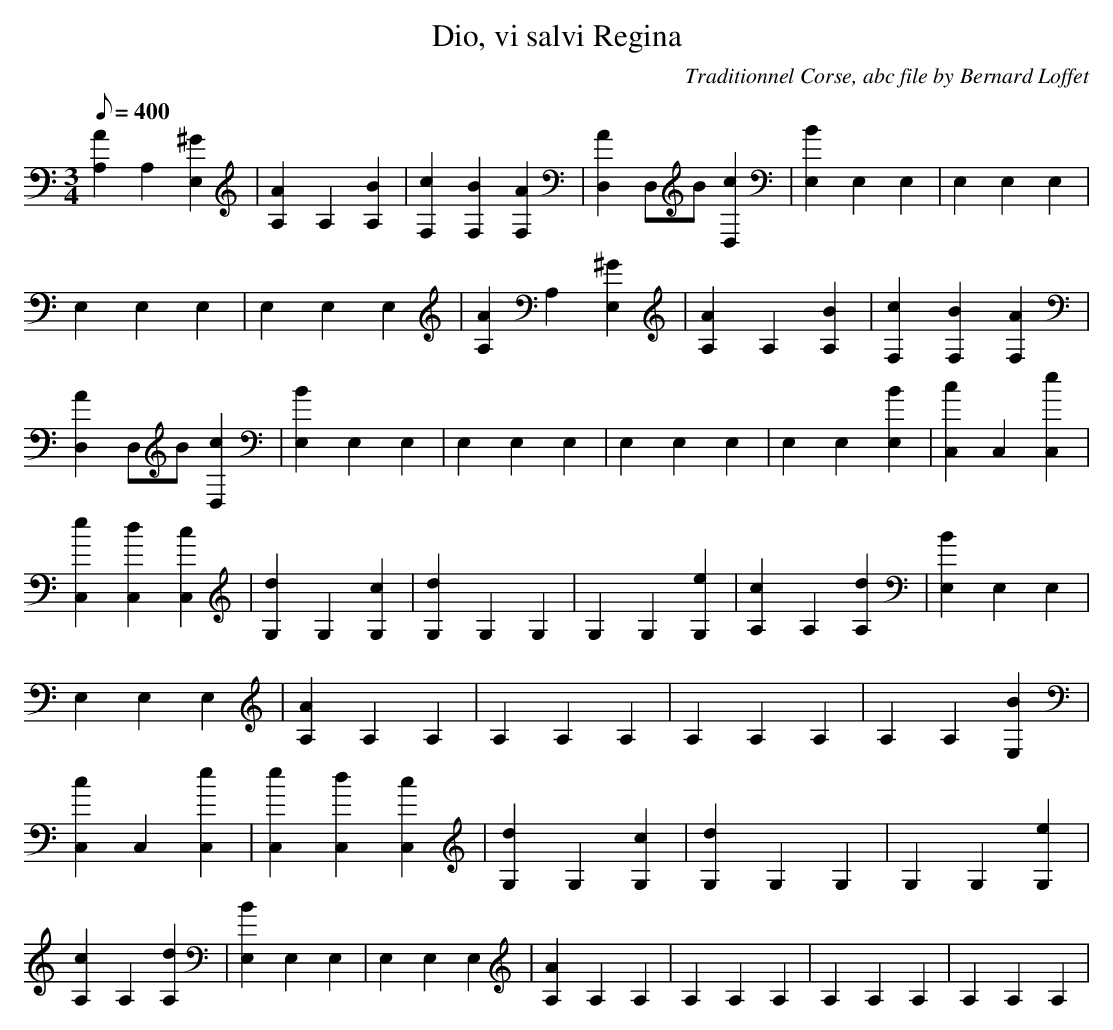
X:1
T:Dio, vi salvi Regina
C:Traditionnel Corse, abc file by Bernard Loffet
L:1/8
Q:400
M:3/4
K:C
[A2A,2]A,2[^G2E,2]|[A2A,2]A,2[B2A,2]|[c2F,2][B2F,2][A2F,2]|[A2D,2]D,B[c2D,2]|[B2E,2]E,2E,2|E,2E,2E,2|E,2E,2E,2|E,2E,2E,2|[A2A,2]A,2[^G2E,2]|[A2A,2]A,2[B2A,2]| \
[c2F,2][B2F,2][A2F,2]|[A2D,2]D,B[c2D,2]|[B2E,2]E,2E,2|E,2E,2E,2|E,2E,2E,2|E,2E,2[B2E,2]|[c2C,2]C,2[e2C,2]|[e2C,2][d2C,2][c2C,2]|[d2G,2]G,2[c2G,2]|[d2G,2]G,2G,2| \
G,2G,2[e2G,2]|[c2A,2]A,2[d2A,2]|[B2E,2]E,2E,2|E,2E,2E,2|[A2A,2]A,2A,2|A,2A,2A,2|A,2A,2A,2|A,2A,2[B2E,2]|[c2C,2]C,2[e2C,2]|[e2C,2][d2C,2][c2C,2]|[d2G,2]G,2[c2G,2]| \
[d2G,2]G,2G,2|G,2G,2[e2G,2]|[c2A,2]A,2[d2A,2]|[B2E,2]E,2E,2|E,2E,2E,2|[A2A,2]A,2A,2|A,2A,2A,2|A,2A,2A,2|A,2A,2A,2| \
